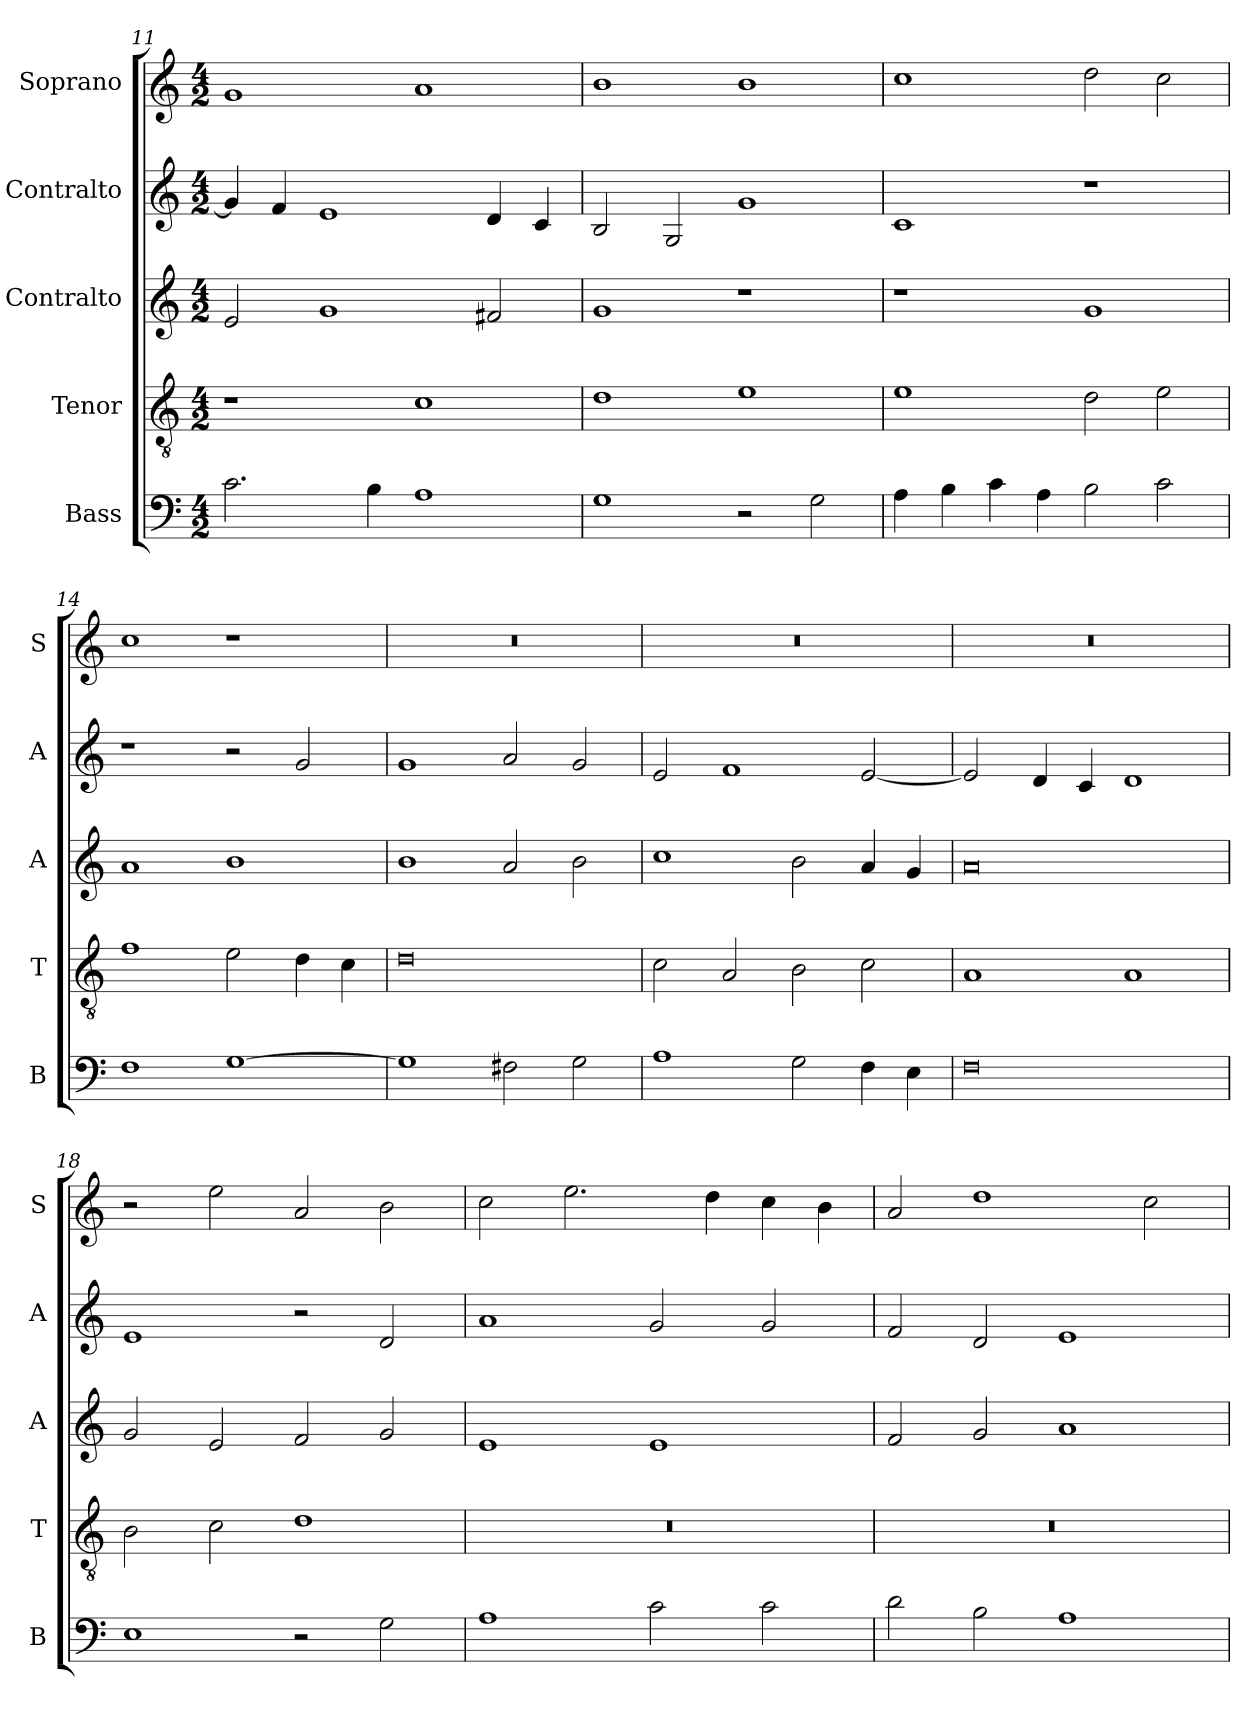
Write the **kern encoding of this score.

**kern	**kern	**kern	**kern	**kern
*part5	*part4	*part3	*part2	*part1
*staff5	*staff4	*staff3	*staff2	*staff1
*I"Bass	*I"Tenor	*I"Contralto	*I"Contralto	*I"Soprano
*I'B	*I'T	*I'A	*I'A	*I'S
*clefF4	*clefGv2	*clefG2	*clefG2	*clefG2
*k[]	*k[]	*k[]	*k[]	*k[]
*C:ion	*C:ion	*C:ion	*C:ion	*C:ion
*M4/2	*M4/2	*M4/2	*M4/2	*M4/2
=11	=11	=11	=11	=11
2.c	1r	2e	4g]	1g
.	.	.	4f	.
.	.	1g	1e	.
4B	.	.	.	.
1A	1c	.	.	1a
.	.	2f#X	4d	.
.	.	.	4c	.
=12	=12	=12	=12	=12
1G	1d	1g	2B	1b
.	.	.	2G	.
2r	1e	1r	1g	1b
2G	.	.	.	.
=13	=13	=13	=13	=13
4A	1e	1r	1c	1cc
4B	.	.	.	.
4c	.	.	.	.
4A	.	.	.	.
2B	2d	1g	1r	2dd
2c	2e	.	.	2cc
=14	=14	=14	=14	=14
1F	1f	1a	1r	1cc
[1G	2e	1b	2r	1r
.	4d	.	2g	.
.	4c	.	.	.
=15	=15	=15	=15	=15
1G]	0d	1b	1g	0r
2F#X	.	2a	2a	.
2G	.	2b	2g	.
=16	=16	=16	=16	=16
1A	2c	1cc	2e	0r
.	2A	.	1f	.
2G	2B	2b	.	.
4F	2c	4a	[2e	.
4E	.	4g	.	.
=17	=17	=17	=17	=17
0F	1A	0a	2e]	0r
.	.	.	4d	.
.	.	.	4c	.
.	1A	.	1d	.
=18	=18	=18	=18	=18
1E	2B	2g	1e	2r
.	2c	2e	.	2ee
2r	1d	2f	2r	2a
2G	.	2g	2d	2b
=19	=19	=19	=19	=19
1A	0r	1e	1a	2cc
.	.	.	.	2.ee
2c	.	1e	2g	.
.	.	.	.	4dd
2c	.	.	2g	4cc
.	.	.	.	4b
=20	=20	=20	=20	=20
2d	0r	2f	2f	2a
2B	.	2g	2d	1dd
1A	.	1a	1e	.
.	.	.	.	2cc
=	=	=	=	=
*-	*-	*-	*-	*-
